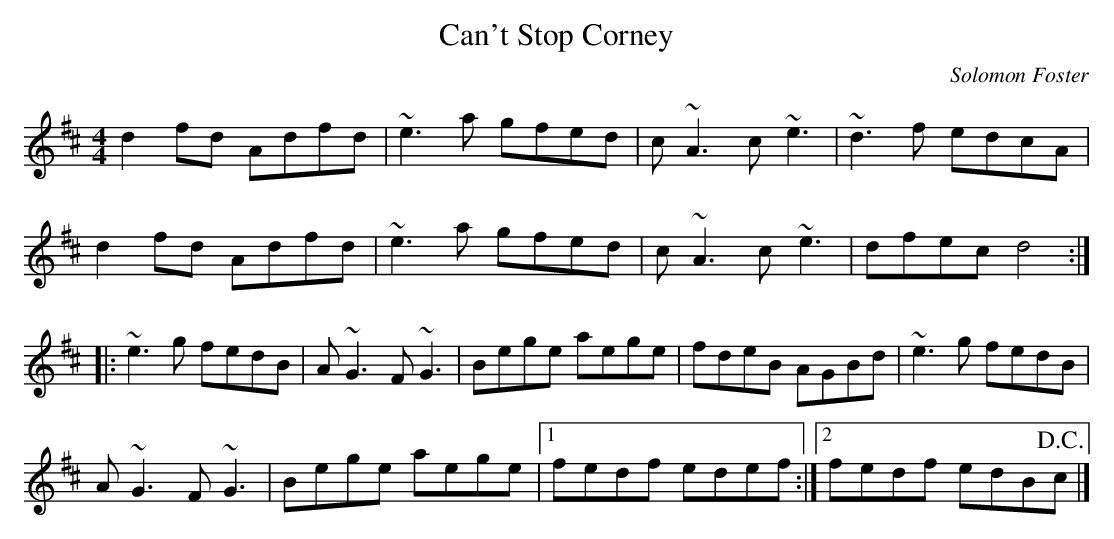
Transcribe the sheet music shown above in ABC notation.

X:1
T:Can't Stop Corney
M:4/4
L:1/8
C:Solomon Foster
K:D
d2fd Adfd|~e3a gfed|c~A3 c~e3|~d3f edcA|
d2fd Adfd|~e3a gfed|c~A3 c~e3|dfec d4:|
|:~e3g fedB|A~G3 F~G3|Bege aege|fdeB AGBd|~e3g fedB|
A~G3 F~G3|Bege aege|[1 fedf edef:|[2 fedf edB+D.C.+c|]
